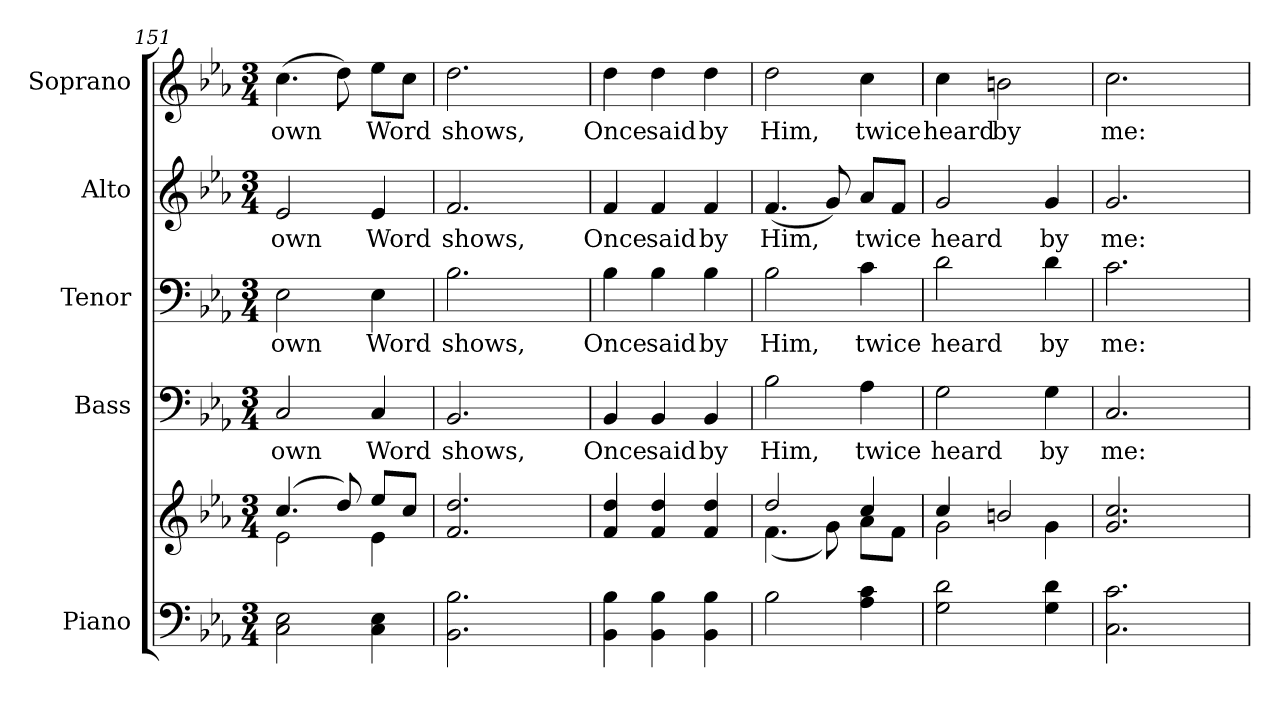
**kern	**kern	**kern	**text	**kern	**text	**kern	**text	**kern	**text
*part5	*part5	*part4	*part4	*part3	*part3	*part2	*part2	*part1	*part1
*staff6	*staff5	*staff4	*staff4	*staff3	*staff3	*staff2	*staff2	*staff1	*staff1
*I"Piano	*	*I"Bass	*	*I"Tenor	*	*I"Alto	*	*I"Soprano	*
*I'Pno.	*	*I'B.	*	*I'T.	*	*I'A.	*	*I'S.	*
!!LO:PB:g=z
*clefF4	*clefG2	*clefF4	*	*clefF4	*	*clefG2	*	*clefG2	*
*k[b-e-a-]	*k[b-e-a-]	*k[b-e-a-]	*	*k[b-e-a-]	*	*k[b-e-a-]	*	*k[b-e-a-]	*
*E-:	*E-:	*E-:	*	*E-:	*	*E-:	*	*E-:	*
*M3/4	*M3/4	*M3/4	*	*M3/4	*	*M3/4	*	*M3/4	*
=151	=151	=151	=151	=151	=151	=151	=151	=151	=151
*	*^	*	*	*	*	*	*	*	*
!	!	!	!	!LO:LY:b:color=#000000	!	!	!	!	!	!
!	!	!	!	!	!	!LO:LY:b:color=#000000	!	!	!	!
!	!	!	!	!	!	!	!	!LO:LY:b:color=#000000	!	!
!	!	!	!	!	!	!	!	!	!	!LO:LY:b:color=#000000
2Ci\ 2E-i	(4.cci/	2e-i\	2Ci/	own	2E-i\	own	2e-i/	own	(4.cci\	own
.	8ddi/)	.	.	.	.	.	.	.	8ddi\)	.
!	!	!	!	!LO:LY:b:color=#000000	!	!	!	!	!	!
!	!	!	!	!	!	!LO:LY:b:color=#000000	!	!	!	!
!	!	!	!	!	!	!	!	!LO:LY:b:color=#000000	!	!
!	!	!	!	!	!	!	!	!	!	!LO:LY:b:color=#000000
4Ci\ 4E-i	8ee-i/L	4e-i\	4Ci/	Word	4E-i\	Word	4e-i/	Word	8ee-i\L	Word
.	8cci/J	.	.	.	.	.	.	.	8cci\J	.
=152	=152	=152	=152	=152	=152	=152	=152	=152	=152	=152
!	!	!	!	!LO:LY:b:color=#000000	!	!	!	!	!	!
!	!	!	!	!	!	!LO:LY:b:color=#000000	!	!	!	!
!	!	!	!	!	!	!	!	!LO:LY:b:color=#000000	!	!
!	!	!	!	!	!	!	!	!	!	!LO:LY:b:color=#000000
2.BB-i\ 2.B-i	2.fi/ 2.ddi	4ryy	2.BB-i/	shows,	2.B-i\	shows,	2.fi/	shows,	2.ddi\	shows,
.	.	4ryy	.	.	.	.	.	.	.	.
.	.	4ryy	.	.	.	.	.	.	.	.
=153	=153	=153	=153	=153	=153	=153	=153	=153	=153	=153
!	!	!	!	!LO:LY:b:color=#000000	!	!	!	!	!	!
!	!	!	!	!	!	!LO:LY:b:color=#000000	!	!	!	!
!	!	!	!	!	!	!	!	!LO:LY:b:color=#000000	!	!
!	!	!	!	!	!	!	!	!	!	!LO:LY:b:color=#000000
4BB-i\ 4B-i	4fi/ 4ddi	4ryy	4BB-i/	Once	4B-i\	Once	4fi/	Once	4ddi\	Once
!	!	!	!	!LO:LY:b:color=#000000	!	!	!	!	!	!
!	!	!	!	!	!	!LO:LY:b:color=#000000	!	!	!	!
!	!	!	!	!	!	!	!	!LO:LY:b:color=#000000	!	!
!	!	!	!	!	!	!	!	!	!	!LO:LY:b:color=#000000
4BB-i\ 4B-i	4fi/ 4ddi	4ryy	4BB-i/	said	4B-i\	said	4fi/	said	4ddi\	said
!	!	!	!	!LO:LY:b:color=#000000	!	!	!	!	!	!
!	!	!	!	!	!	!LO:LY:b:color=#000000	!	!	!	!
!	!	!	!	!	!	!	!	!LO:LY:b:color=#000000	!	!
!	!	!	!	!	!	!	!	!	!	!LO:LY:b:color=#000000
4BB-i\ 4B-i	4fi/ 4ddi	4ryy	4BB-i/	by	4B-i\	by	4fi/	by	4ddi\	by
=154	=154	=154	=154	=154	=154	=154	=154	=154	=154	=154
!	!	!	!	!LO:LY:b:color=#000000	!	!	!	!	!	!
!	!	!	!	!	!	!LO:LY:b:color=#000000	!	!	!	!
!	!	!	!	!	!	!	!	!LO:LY:b:color=#000000	!	!
!	!	!	!	!	!	!	!	!	!	!LO:LY:b:color=#000000
2B-i\	2ddi/	(4.fi\	2B-i\	Him,	2B-i\	Him,	(4.fi/	Him,	2ddi\	Him,
.	.	8gi\)	.	.	.	.	8gi/)	.	.	.
!	!	!	!	!LO:LY:b:color=#000000	!	!	!	!	!	!
!	!	!	!	!	!	!LO:LY:b:color=#000000	!	!	!	!
!	!	!	!	!	!	!	!	!LO:LY:b:color=#000000	!	!
!	!	!	!	!	!	!	!	!	!	!LO:LY:b:color=#000000
4A-i\ 4ci	4cci/	8a-i\L	4A-i\	twice	4ci\	twice	8a-i/L	twice	4cci\	twice
.	.	8fi\J	.	.	.	.	8fi/J	.	.	.
=155	=155	=155	=155	=155	=155	=155	=155	=155	=155	=155
!	!	!	!	!LO:LY:b:color=#000000	!	!	!	!	!	!
!	!	!	!	!	!	!LO:LY:b:color=#000000	!	!	!	!
!	!	!	!	!	!	!	!	!LO:LY:b:color=#000000	!	!
!	!	!	!	!	!	!	!	!	!	!LO:LY:b:color=#000000
2Gi\ 2di	4cci/	2gi\	2Gi\	heard	2di\	heard	2gi/	heard	4cci\	heard
!	!	!	!	!	!	!	!	!	!	!LO:LY:b:color=#000000
.	2bni/	.	.	.	.	.	.	.	2bni\	by
!	!	!	!	!LO:LY:b:color=#000000	!	!	!	!	!	!
!	!	!	!	!	!	!LO:LY:b:color=#000000	!	!	!	!
!	!	!	!	!	!	!	!	!LO:LY:b:color=#000000	!	!
4Gi\ 4di	.	4gi\	4Gi\	by	4di\	by	4gi/	by	.	.
=156	=156	=156	=156	=156	=156	=156	=156	=156	=156	=156
!	!	!	!	!LO:LY:b:color=#000000	!	!	!	!	!	!
!	!	!	!	!	!	!LO:LY:b:color=#000000	!	!	!	!
!	!	!	!	!	!	!	!	!LO:LY:b:color=#000000	!	!
!	!	!	!	!	!	!	!	!	!	!LO:LY:b:color=#000000
2.Ci\ 2.ci	2.gi/ 2.cci	4ryy	2.Ci/	me:	2.ci\	me:	2.gi/	me:	2.cci\	me:
.	.	4ryy	.	.	.	.	.	.	.	.
.	.	4ryy	.	.	.	.	.	.	.	.
*	*v	*v	*	*	*	*	*	*	*	*
=	=	=	=	=	=	=	=	=	=
*-	*-	*-	*-	*-	*-	*-	*-	*-	*-
